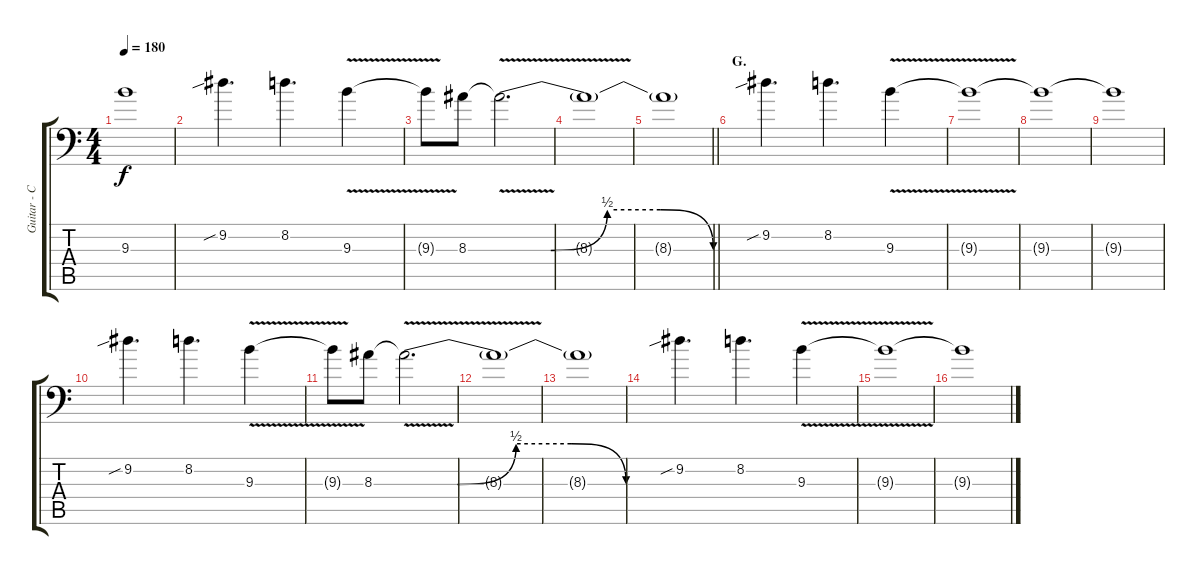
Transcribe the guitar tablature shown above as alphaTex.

\track ("Guitar - Center" "Guitar - C") {instrument distortionguitar}
\staff {score tabs}
\tuning (B3 Gb3 D3 A2 E2 A1) {hide}
\ts (4 4)
\tempo 180
\clef f4
\ks c
9.3{t}.1{dy f} |
9.2{sib}.4{d} 8.2.4{d} 9.3{v}.4 |
9.3{t}.8 8.3.8 8.3{be (custom 0 0 14 0 30 2 45 2 60 0) v t}.2{d} |
8.3{t}.1 |
\barLineRight lightlight
8.3{t}.1 |
\section ("" "G.")
9.2{sib}.4{d} 8.2.4{d} 9.3{v}.4 |
9.3{t}.1 |
9.3{t}.1 |
9.3{t}.1 |
9.2{sib}.4{d} 8.2.4{d} 9.3{v}.4 |
9.3{t}.8 8.3.8 8.3{be (custom 0 0 14 0 30 2 45 2 60 0) v t}.2{d} |
8.3{t}.1 |
8.3{t}.1 |
9.2{sib}.4{d} 8.2.4{d} 9.3{v}.4 |
9.3{t}.1 |
9.3{t}.1
